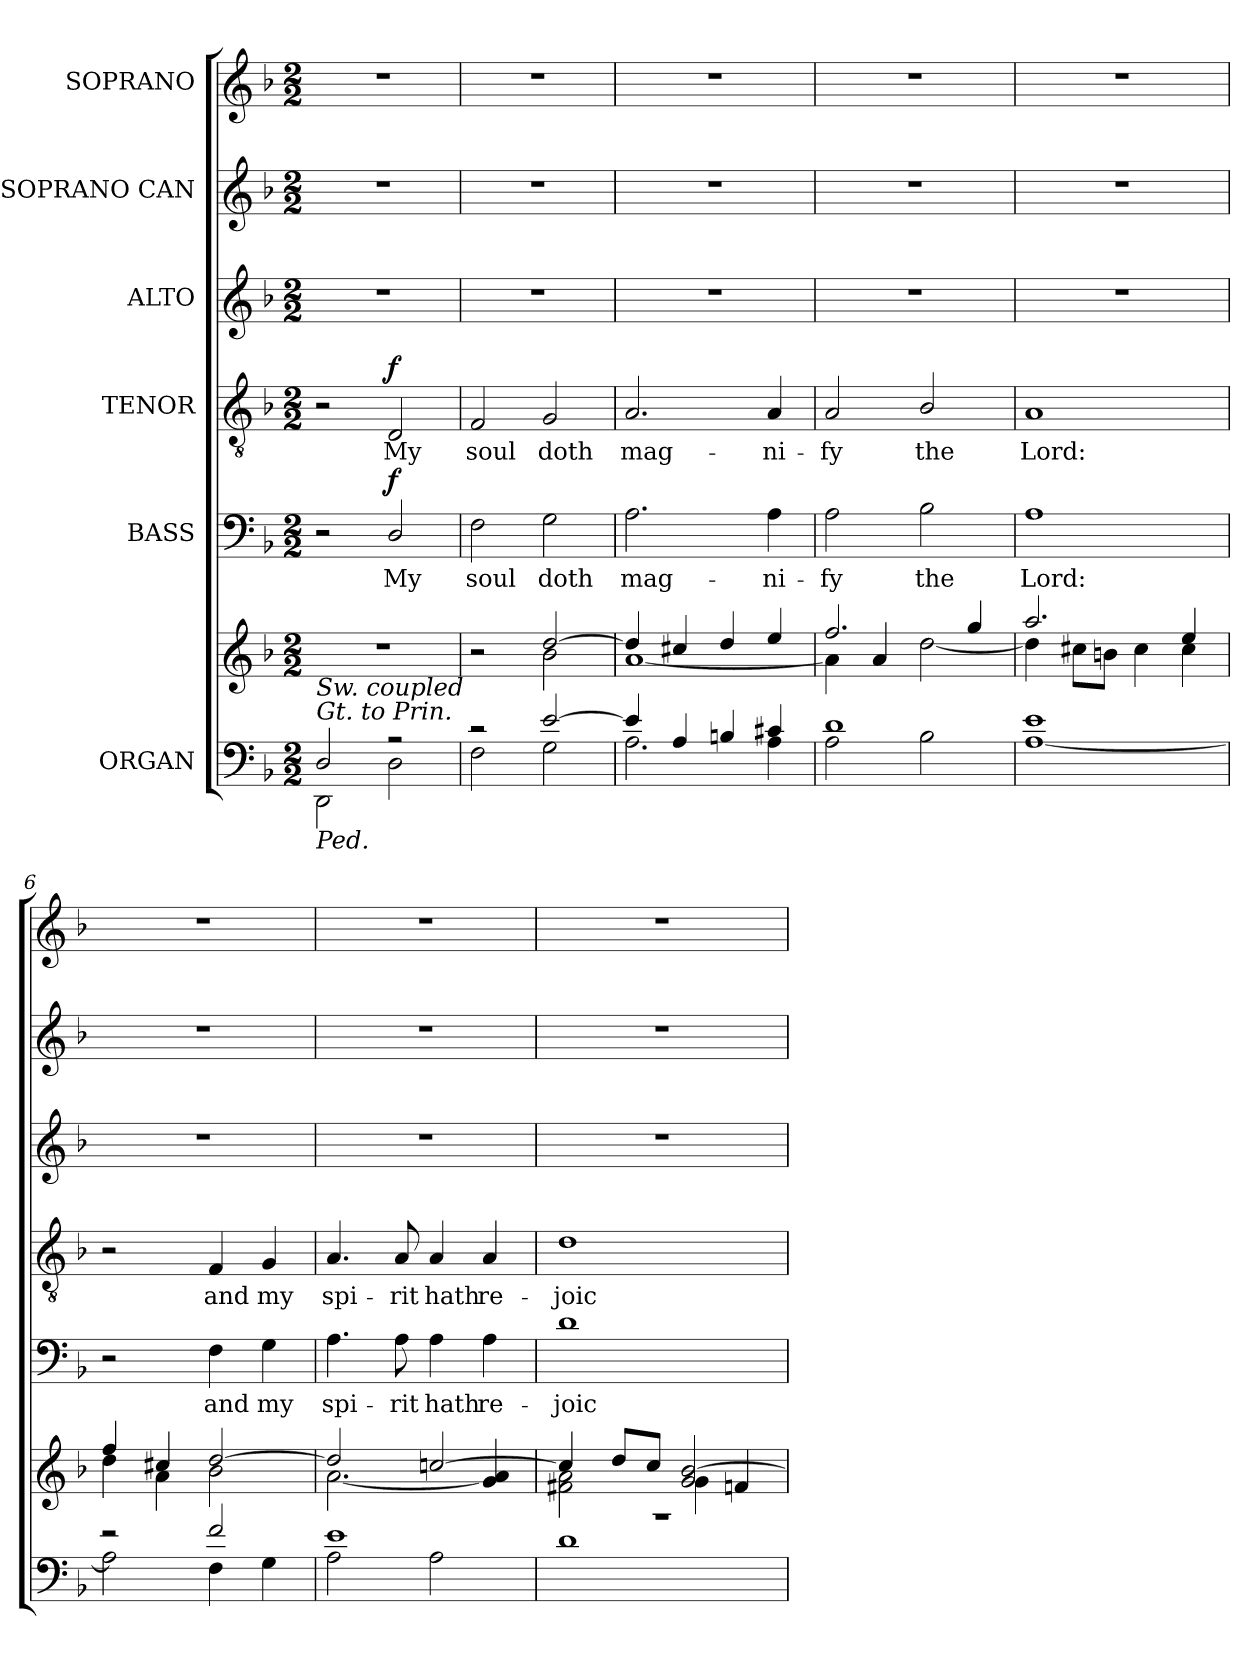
**kern	**kern	**kern	**text	**dynam	**kern	**text	**dynam	**kern	**kern	**kern
*part6	*part6	*part5	*part5	*part5	*part4	*part4	*part4	*part3	*part2	*part1
*staff7	*staff6	*staff5	*staff5	*staff5	*staff4	*staff4	*staff4	*staff3	*staff2	*staff1
*I"ORGAN	*	*I"BASS	*	*	*I"TENOR	*	*	*I"ALTO	*I"SOPRANO CAN	*I"SOPRANO
!!LO:PB:g=z
*clefF4	*clefG2	*clefF4	*	*	*clefGv2	*	*	*clefG2	*clefG2	*clefG2
*	*	*	*	*	*ITrd7c12	*	*	*	*	*
*k[b-]	*k[b-]	*k[b-]	*	*	*k[b-]	*	*	*k[b-]	*k[b-]	*k[b-]
*d:	*d:	*d:	*	*	*d:	*	*	*d:	*d:	*d:
*M2/2	*M2/2	*M2/2	*	*	*M2/2	*	*	*M2/2	*M2/2	*M2/2
*MM184	*MM184	*MM184	*	*	*MM184	*	*	*MM184	*MM184	*MM184
=1	=1	=1	=1	=1	=1	=1	=1	=1	=1	=1
*^	*	*	*	*	*	*	*	*	*	*
!LO:TX:a:i:t=Gt. to Prin.	!	!	!	!	!	!	!	!	!	!	!
!LO:TX:i:t=Sw. coupled	!	!	!	!	!	!	!	!	!	!	!
!LO:TX:b:i:t=Ped.	!	!	!	!	!	!	!	!	!	!	!
2Di/	2DDi\	1r	2r	.	.	2r	.	.	1r	1r	1r
!	!	!	!	!LO:LY:b:color=#000000	!	!	!	!	!	!	!
!	!	!	!	!	!	!	!LO:LY:b:color=#000000	!	!	!	!
2r	2Di\	.	2Di/	My	f	2DDi/	My	f	.	.	.
=2	=2	=2	=2	=2	=2	=2	=2	=2	=2	=2	=2
*	*	*^	*	*	*	*	*	*	*	*	*
!	!	!	!	!	!LO:LY:b:color=#000000	!	!	!	!	!	!	!
!	!	!	!	!	!	!	!	!LO:LY:b:color=#000000	!	!	!	!
2r	2Fi\	2r	2ryy	2Fi\	soul	.	2FFi/	soul	.	1r	1r	1r
!	!	!	!	!	!LO:LY:b:color=#000000	!	!	!	!	!	!	!
!	!	!	!	!	!	!	!	!LO:LY:b:color=#000000	!	!	!	!
[2ei/	2Gi\	[2ddi/	2b-i\	2Gi\	doth	.	2GGi/	doth	.	.	.	.
=3	=3	=3	=3	=3	=3	=3	=3	=3	=3	=3	=3	=3
!	!	!	!	!	!LO:LY:b:color=#000000	!	!	!	!	!	!	!
!	!	!	!	!	!	!	!	!LO:LY:b:color=#000000	!	!	!	!
4ei/]	2.Ai\	4ddi/]	[1ai	2.Ai\	mag-	.	2.AAi/	mag-	.	1r	1r	1r
4Ai/	.	4cc#Xi/	.	.	.	.	.	.	.	.	.	.
4Bni/	.	4ddi/	.	.	.	.	.	.	.	.	.	.
!	!	!	!	!	!LO:LY:b:color=#000000	!	!	!	!	!	!	!
!	!	!	!	!	!	!	!	!LO:LY:b:color=#000000	!	!	!	!
4c#Xi/	4Ai\	4eei/	.	4Ai\	-ni-	.	4AAi/	-ni-	.	.	.	.
=4	=4	=4	=4	=4	=4	=4	=4	=4	=4	=4	=4	=4
!	!	!	!	!	!LO:LY:b:color=#000000	!	!	!	!	!	!	!
!	!	!	!	!	!	!	!	!LO:LY:b:color=#000000	!	!	!	!
1di	2Ai\	2.ffi/	4ai\]	2Ai\	-fy	.	2AAi/	-fy	.	1r	1r	1r
.	.	.	4ai/	.	.	.	.	.	.	.	.	.
!	!	!	!	!	!LO:LY:b:color=#000000	!	!	!	!	!	!	!
!	!	!	!	!	!	!	!	!LO:LY:b:color=#000000	!	!	!	!
.	2B-i\	.	[2ddi\	2B-i\	the	.	2BB-i/	the	.	.	.	.
.	.	4ggi/	.	.	.	.	.	.	.	.	.	.
=5	=5	=5	=5	=5	=5	=5	=5	=5	=5	=5	=5	=5
!	!	!	!	!	!LO:LY:b:color=#000000	!	!	!	!	!	!	!
!	!	!	!	!	!	!	!	!LO:LY:b:color=#000000	!	!	!	!
1ei	[1Ai	2.aai/	4ddi\]	1Ai	Lord:	.	1AAi	Lord:	.	1r	1r	1r
.	.	.	8cc#Xi\L	.	.	.	.	.	.	.	.	.
.	.	.	8bni\J	.	.	.	.	.	.	.	.	.
.	.	.	4cc#i\	.	.	.	.	.	.	.	.	.
.	.	4eei/	4cc#i\	.	.	.	.	.	.	.	.	.
=6	=6	=6	=6	=6	=6	=6	=6	=6	=6	=6	=6	=6
2r	2Ai\]	4ffi/	4ddi\	2r	.	.	2r	.	.	1r	1r	1r
.	.	4cc#Xi/	4ai\	.	.	.	.	.	.	.	.	.
!	!	!	!	!	!LO:LY:b:color=#000000	!	!	!	!	!	!	!
!	!	!	!	!	!	!	!	!LO:LY:b:color=#000000	!	!	!	!
2fi/	4Fi\	[2ddi/	2b-i\	4Fi\	and	.	4FFi/	and	.	.	.	.
!	!	!	!	!	!LO:LY:b:color=#000000	!	!	!	!	!	!	!
!	!	!	!	!	!	!	!	!LO:LY:b:color=#000000	!	!	!	!
.	4Gi\	.	.	4Gi\	my	.	4GGi/	my	.	.	.	.
!!LO:LB:g=z
=7	=7	=7	=7	=7	=7	=7	=7	=7	=7	=7	=7	=7
!	!	!	!	!	!LO:LY:b:color=#000000	!	!	!	!	!	!	!
!	!	!	!	!	!	!	!	!LO:LY:b:color=#000000	!	!	!	!
1ei	2Ai\	2ddi/]	[2.ai\	4.Ai\	spi-	.	4.AAi/	spi-	.	1r	1r	1r
!	!	!	!	!	!LO:LY:b:color=#000000	!	!	!	!	!	!	!
!	!	!	!	!	!	!	!	!LO:LY:b:color=#000000	!	!	!	!
.	.	.	.	8Ai\	-rit	.	8AAi/	-rit	.	.	.	.
!	!	!	!	!	!LO:LY:b:color=#000000	!	!	!	!	!	!	!
!	!	!	!	!	!	!	!	!LO:LY:b:color=#000000	!	!	!	!
.	2Ai\	[2ccni/	.	4Ai\	hath	.	4AAi/	hath	.	.	.	.
!	!	!	!	!	!LO:LY:b:color=#000000	!	!	!	!	!	!	!
!	!	!	!	!	!	!	!	!LO:LY:b:color=#000000	!	!	!	!
.	.	.	4gi/ 4ai]	4Ai\	re-	.	4AAi/	re-	.	.	.	.
=8	=8	=8	=8	=8	=8	=8	=8	=8	=8	=8	=8	=8
!	!	!	!	!	!LO:LY:b:color=#000000	!	!	!	!	!	!	!
!	!	!	!	!	!	!	!	!LO:LY:b:color=#000000	!	!	!	!
1r	1di	4cci/]	2f#Xi\ 2ai	1di	-joic-	.	1Di	-joic-	.	1r	1r	1r
.	.	8ddi/L	.	.	.	.	.	.	.	.	.	.
.	.	8cci/J	.	.	.	.	.	.	.	.	.	.
.	.	2gi/ [2b-i	4gi\	.	.	.	.	.	.	.	.	.
.	.	.	4fni/	.	.	.	.	.	.	.	.	.
*v	*v	*	*	*	*	*	*	*	*	*	*	*
*	*v	*v	*	*	*	*	*	*	*	*	*
=	=	=	=	=	=	=	=	=	=	=
*-	*-	*-	*-	*-	*-	*-	*-	*-	*-	*-
